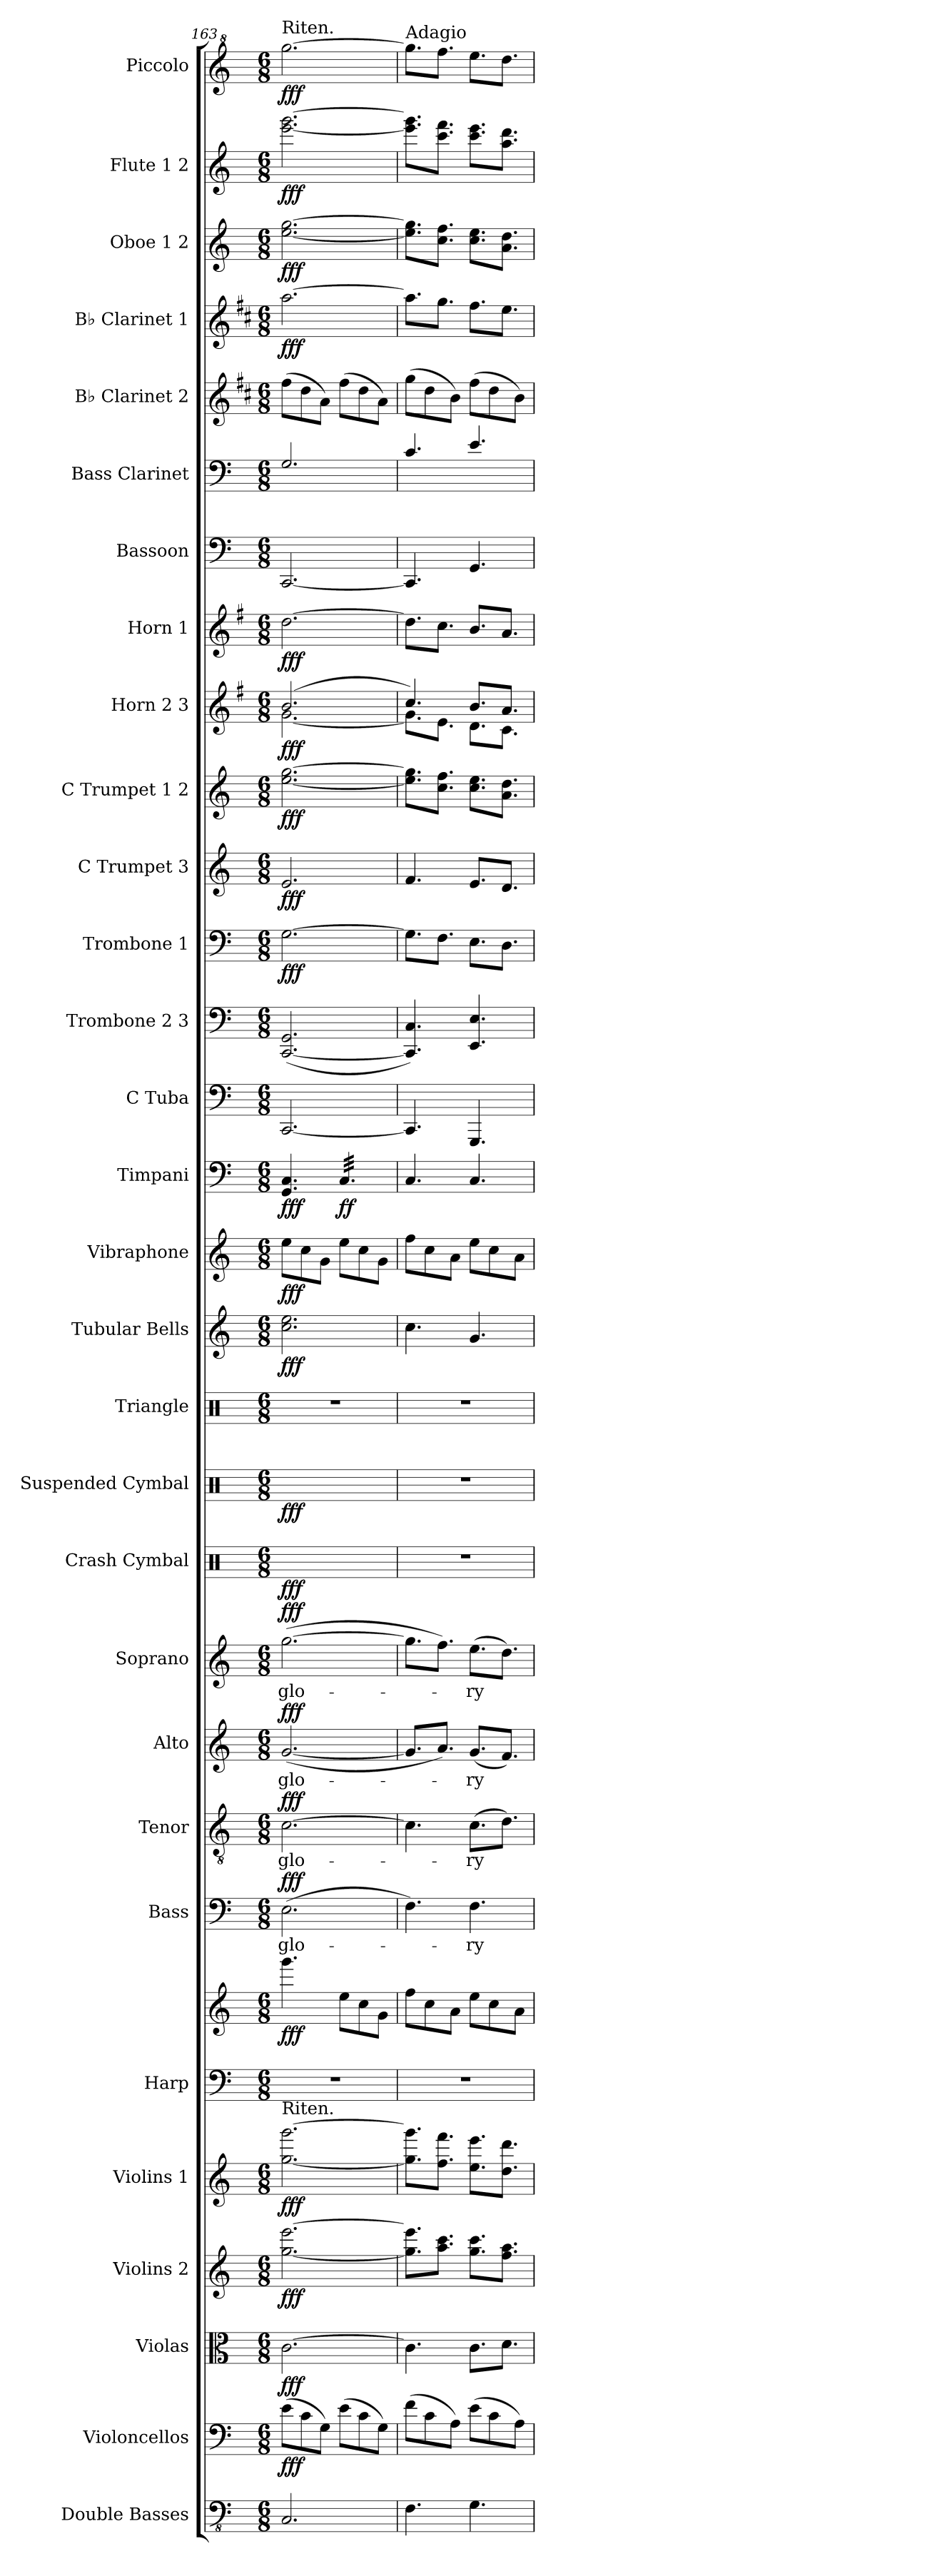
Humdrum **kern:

**kern	**kern	**dynam	**kern	**dynam	**kern	**dynam	**kern	**dynam	**kern	**kern	**dynam	**kern	**text	**dynam	**kern	**text	**dynam	**kern	**text	**dynam	**kern	**text	**dynam	**kern	**dynam	**kern	**dynam	**kern	**kern	**dynam	**kern	**dynam	**kern	**dynam	**kern	**kern	**kern	**dynam	**kern	**dynam	**kern	**dynam	**kern	**dynam	**kern	**dynam	**kern	**kern	**kern	**kern	**dynam	**kern	**dynam	**kern	**dynam	**kern	**dynam
*part30	*part29	*part29	*part28	*part28	*part27	*part27	*part26	*part26	*part25	*part25	*part25	*part24	*part24	*part24	*part23	*part23	*part23	*part22	*part22	*part22	*part21	*part21	*part21	*part20	*part20	*part19	*part19	*part18	*part17	*part17	*part16	*part16	*part15	*part15	*part14	*part13	*part12	*part12	*part11	*part11	*part10	*part10	*part9	*part9	*part8	*part8	*part7	*part6	*part5	*part4	*part4	*part3	*part3	*part2	*part2	*part1	*part1
*staff31	*staff30	*staff30	*staff29	*staff29	*staff28	*staff28	*staff27	*staff27	*staff26	*staff25	*staff25/26	*staff24	*staff24	*staff24	*staff23	*staff23	*staff23	*staff22	*staff22	*staff22	*staff21	*staff21	*staff21	*staff20	*staff20	*staff19	*staff19	*staff18	*staff17	*staff17	*staff16	*staff16	*staff15	*staff15	*staff14	*staff13	*staff12	*staff12	*staff11	*staff11	*staff10	*staff10	*staff9	*staff9	*staff8	*staff8	*staff7	*staff6	*staff5	*staff4	*staff4	*staff3	*staff3	*staff2	*staff2	*staff1	*staff1
*I"Double Basses	*I"Violoncellos	*	*I"Violas	*	*I"Violins 2	*	*I"Violins 1	*	*I"Harp	*	*	*I"Bass	*	*	*I"Tenor	*	*	*I"Alto	*	*	*I"Soprano	*	*	*I"Crash Cymbal	*	*I"Suspended Cymbal	*	*I"Triangle	*I"Tubular Bells	*	*I"Vibraphone	*	*I"Timpani	*	*I"C Tuba	*I"Trombone 2 3	*I"Trombone 1	*	*I"C Trumpet 3	*	*I"C Trumpet 1 2	*	*I"Horn 2 3	*	*I"Horn 1	*	*I"Bassoon	*I"Bass Clarinet	*I"B♭ Clarinet 2	*I"B♭ Clarinet 1	*	*I"Oboe 1 2	*	*I"Flute 1 2	*	*I"Piccolo	*
*I'Dbs.	*I'Vlcs.	*	*I'Vlas.	*	*I'Vlns. 2	*	*I'Vlns. 1	*	*I'Hrp.	*	*	*I'B.	*	*	*I'T.	*	*	*I'A.	*	*	*I'S.	*	*	*I'Cr. Cym.	*	*I'Susp. Cym.	*	*I'Trgl.	*I'Tu. Be.	*	*I'Vib.	*	*I'Timp.	*	*I'C Tu.	*I'Trb. 2 3	*I'Trb. 1	*	*I'C Tpt. 3	*	*I'C Tpt. 1 2	*	*I'Hn. 2 3	*	*I'Hn. 1	*	*I'Bsn.	*I'B. Cl.	*I'B♭ Cl. 2	*I'B♭ Cl. 1	*	*I'Ob. 1 2	*	*I'Fl. 1 2	*	*I'Picc.	*
*clefFv4	*clefF4	*	*clefC3	*	*clefG2	*	*clefG2	*	*clefF4	*clefG2	*	*clefF4	*	*	*clefGv2	*	*	*clefG2	*	*	*clefG2	*	*	*clefX	*	*clefX	*	*clefX	*clefG2	*	*	*	*clefF4	*	*clefF4	*clefF4	*clefF4	*	*clefG2	*	*clefG2	*	*clefG2	*	*clefG2	*	*clefF4	*	*clefG2	*clefG2	*	*clefG2	*	*clefG2	*	*clefG^2	*
*	*	*	*	*	*	*	*	*	*	*	*	*	*	*	*	*	*	*	*	*	*	*	*	*	*	*	*	*	*	*	*	*	*	*	*	*	*	*	*	*	*	*	*ITrd4c7	*	*ITrd4c7	*	*	*ITrd8c14	*ITrd1c2	*ITrd1c2	*	*	*	*	*	*ITrd-7c-12	*
*k[]	*k[]	*	*k[]	*	*k[]	*	*k[]	*	*k[]	*k[]	*	*k[]	*	*	*k[]	*	*	*k[]	*	*	*k[]	*	*	*k[]	*	*k[]	*	*k[]	*k[]	*	*k[]	*	*k[]	*	*k[]	*k[]	*k[]	*	*k[]	*	*k[]	*	*k[]	*	*k[]	*	*k[]	*k[]	*k[]	*k[]	*	*k[]	*	*k[]	*	*k[]	*
*C:	*C:	*	*C:	*	*C:	*	*C:	*	*C:	*C:	*	*C:	*	*	*C:	*	*	*C:	*	*	*C:	*	*	*C:	*	*C:	*	*C:	*C:	*	*C:	*	*C:	*	*C:	*C:	*C:	*	*C:	*	*C:	*	*C:	*	*C:	*	*C:	*C:	*C:	*C:	*	*C:	*	*C:	*	*C:	*
*M6/8	*M6/8	*	*M6/8	*	*M6/8	*	*M6/8	*	*M6/8	*M6/8	*	*M6/8	*	*	*M6/8	*	*	*M6/8	*	*	*M6/8	*	*	*M6/8	*	*M6/8	*	*M6/8	*M6/8	*	*M6/8	*	*M6/8	*	*M6/8	*M6/8	*M6/8	*	*M6/8	*	*M6/8	*	*M6/8	*	*M6/8	*	*M6/8	*M6/8	*M6/8	*M6/8	*	*M6/8	*	*M6/8	*	*M6/8	*
=163	=163	=163	=163	=163	=163	=163	=163	=163	=163	=163	=163	=163	=163	=163	=163	=163	=163	=163	=163	=163	=163	=163	=163	=163	=163	=163	=163	=163	=163	=163	=163	=163	=163	=163	=163	=163	=163	=163	=163	=163	=163	=163	=163	=163	=163	=163	=163	=163	=163	=163	=163	=163	=163	=163	=163	=163	=163
*	*	*	*	*	*	*	*	*	*	*	*	*	*	*	*	*	*	*	*	*	*	*	*	*	*	*	*	*	*	*	*	*	*	*	*	*	*	*	*	*	*	*	*^	*	*	*	*	*	*	*	*	*	*	*	*	*	*
!	!	!	!	!	!	!	!	!	!	!	!	!	!	!	!	!	!	!	!	!	!	!	!	!	!	!	!	!	!	!	!	!	!	!	!	!	!	!	!	!	!	!	!	!	!	!	!	!	!	!	!	!	!	!	!	!	!LO:TX:a:t=Riten.	!
!	!	!	!	!	!	!	!LO:TX:a:t=Riten.	!	!	!	!	!	!	!	!	!	!	!	!	!	!	!	!	!	!	!	!	!	!	!	!	!	!	!	!	!	!	!	!	!	!	!	!	!	!	!	!	!	!	!	!	!	!	!	!	!	!	!
!	!	!LO:DY:b	!	!LO:DY:b	!	!LO:DY:b	!	!LO:DY:b	!	!	!LO:DY:b	!	!	!LO:DY:b	!	!	!LO:DY:b	!	!	!LO:DY:b	!	!	!LO:DY:b	!	!LO:DY:b	!	!LO:DY:b	!	!	!LO:DY:b	!	!LO:DY:b	!	!LO:DY:b	!	!	!	!LO:DY:b	!	!LO:DY:b	!	!LO:DY:b	!	!	!LO:DY:b	!	!LO:DY:b	!	!	!	!	!LO:DY:b	!	!LO:DY:b	!	!LO:DY:b	!	!LO:DY:b
2.CC/	(8e\L	fff	[2.c\	fff	[2.gg\ [2.eee\	fff	[2.gg\ [2.ggg\	fff	2.r	4.ggg\	fff	(2.E\	glo-	fff	[2.c\	glo-	fff	([2.g/	glo-	fff	([2.gg\	glo-	fff	2.R/	fff	2.R/	fff	2.r	2.cc\ 2.ee\	fff	8ee\L	fff	4.GG/ 4.C/	fff	[2.CC/	([2.CC/ 2.GG/	[2.G\	fff	2.e/	fff	[2.ee\ [2.gg\	fff	(2.e/	[2.c\	fff	[2.g\	fff	[2.CC/	2.GG/	(8ee\L	[2.gg\	fff	[2.ee\ [2.gg\	fff	[2.eee\ [2.ggg\	fff	[2.gggg\	fff
.	8c\	.	.	.	.	.	.	.	.	.	.	.	.	.	.	.	.	.	.	.	.	.	.	.	.	.	.	.	.	.	8cc\	.	.	.	.	.	.	.	.	.	.	.	.	.	.	.	.	.	.	8cc\	.	.	.	.	.	.	.	.
.	8G\J)	.	.	.	.	.	.	.	.	.	.	.	.	.	.	.	.	.	.	.	.	.	.	.	.	.	.	.	.	.	8g\J	.	.	.	.	.	.	.	.	.	.	.	.	.	.	.	.	.	.	8g\J)	.	.	.	.	.	.	.	.
!	!	!	!	!	!	!	!	!	!	!	!	!	!	!	!	!	!	!	!	!	!	!	!	!	!	!	!	!	!	!	!	!	!	!LO:DY:b	!	!	!	!	!	!	!	!	!	!	!	!	!	!	!	!	!	!	!	!	!	!	!	!
*	*	*	*	*	*	*	*	*	*	*	*	*	*	*	*	*	*	*	*	*	*	*	*	*	*	*	*	*	*	*	*	*	*tremolo	*	*	*	*	*	*	*	*	*	*	*	*	*	*	*	*	*	*	*	*	*	*	*	*	*
.	(8e\L	.	.	.	.	.	.	.	.	8ee\L	.	.	.	.	.	.	.	.	.	.	.	.	.	.	.	.	.	.	.	.	8ee\L	.	32C/LLL	ff	.	.	.	.	.	.	.	.	.	.	.	.	.	.	.	(8ee\L	.	.	.	.	.	.	.	.
.	.	.	.	.	.	.	.	.	.	.	.	.	.	.	.	.	.	.	.	.	.	.	.	.	.	.	.	.	.	.	.	.	32C/	.	.	.	.	.	.	.	.	.	.	.	.	.	.	.	.	.	.	.	.	.	.	.	.	.
.	.	.	.	.	.	.	.	.	.	.	.	.	.	.	.	.	.	.	.	.	.	.	.	.	.	.	.	.	.	.	.	.	32C/	.	.	.	.	.	.	.	.	.	.	.	.	.	.	.	.	.	.	.	.	.	.	.	.	.
.	.	.	.	.	.	.	.	.	.	.	.	.	.	.	.	.	.	.	.	.	.	.	.	.	.	.	.	.	.	.	.	.	32C/	.	.	.	.	.	.	.	.	.	.	.	.	.	.	.	.	.	.	.	.	.	.	.	.	.
.	8c\	.	.	.	.	.	.	.	.	8cc\	.	.	.	.	.	.	.	.	.	.	.	.	.	.	.	.	.	.	.	.	8cc\	.	32C/	.	.	.	.	.	.	.	.	.	.	.	.	.	.	.	.	8cc\	.	.	.	.	.	.	.	.
.	.	.	.	.	.	.	.	.	.	.	.	.	.	.	.	.	.	.	.	.	.	.	.	.	.	.	.	.	.	.	.	.	32C/	.	.	.	.	.	.	.	.	.	.	.	.	.	.	.	.	.	.	.	.	.	.	.	.	.
.	.	.	.	.	.	.	.	.	.	.	.	.	.	.	.	.	.	.	.	.	.	.	.	.	.	.	.	.	.	.	.	.	32C/	.	.	.	.	.	.	.	.	.	.	.	.	.	.	.	.	.	.	.	.	.	.	.	.	.
.	.	.	.	.	.	.	.	.	.	.	.	.	.	.	.	.	.	.	.	.	.	.	.	.	.	.	.	.	.	.	.	.	32C/	.	.	.	.	.	.	.	.	.	.	.	.	.	.	.	.	.	.	.	.	.	.	.	.	.
.	8G\J)	.	.	.	.	.	.	.	.	8g\J	.	.	.	.	.	.	.	.	.	.	.	.	.	.	.	.	.	.	.	.	8g\J	.	32C/	.	.	.	.	.	.	.	.	.	.	.	.	.	.	.	.	8g\J)	.	.	.	.	.	.	.	.
.	.	.	.	.	.	.	.	.	.	.	.	.	.	.	.	.	.	.	.	.	.	.	.	.	.	.	.	.	.	.	.	.	32C/	.	.	.	.	.	.	.	.	.	.	.	.	.	.	.	.	.	.	.	.	.	.	.	.	.
.	.	.	.	.	.	.	.	.	.	.	.	.	.	.	.	.	.	.	.	.	.	.	.	.	.	.	.	.	.	.	.	.	32C/	.	.	.	.	.	.	.	.	.	.	.	.	.	.	.	.	.	.	.	.	.	.	.	.	.
.	.	.	.	.	.	.	.	.	.	.	.	.	.	.	.	.	.	.	.	.	.	.	.	.	.	.	.	.	.	.	.	.	32C/JJJ	.	.	.	.	.	.	.	.	.	.	.	.	.	.	.	.	.	.	.	.	.	.	.	.	.
*	*	*	*	*	*	*	*	*	*	*	*	*	*	*	*	*	*	*	*	*	*	*	*	*	*	*	*	*	*	*	*	*	*Xtremolo	*	*	*	*	*	*	*	*	*	*	*	*	*	*	*	*	*	*	*	*	*	*	*	*	*
=164	=164	=164	=164	=164	=164	=164	=164	=164	=164	=164	=164	=164	=164	=164	=164	=164	=164	=164	=164	=164	=164	=164	=164	=164	=164	=164	=164	=164	=164	=164	=164	=164	=164	=164	=164	=164	=164	=164	=164	=164	=164	=164	=164	=164	=164	=164	=164	=164	=164	=164	=164	=164	=164	=164	=164	=164	=164	=164
!	!	!	!	!	!	!	!	!	!	!	!	!	!	!	!	!	!	!	!	!	!	!	!	!	!	!	!	!	!	!	!	!	!	!	!	!	!	!	!	!	!	!	!	!	!	!	!	!	!	!	!	!	!	!	!	!	!LO:TX:a:t=Adagio	!
4.FF\	(8f\L	.	4.c\]	.	8.gg\] 8.eee\]L	.	8.gg\] 8.ggg\]L	.	2.r	8ff\L	.	4.F\)	.	.	4.c\]	.	.	8.g/L]	.	.	8.gg\L]	.	.	2.r	.	2.r	.	2.r	4.cc\	.	8ff\L	.	4.C/	.	4.CC/]	4.CC/] 4.C/)	8.G\L]	.	4.f/	.	8.ee\] 8.gg\]L	.	4.f/)	8.c\L]	.	8.g\L]	.	4.CC/]	4.C/	(8ff\L	8.gg\L]	.	8.ee\] 8.gg\]L	.	8.eee\] 8.ggg\]L	.	8.gggg\L]	.
.	8c\	.	.	.	.	.	.	.	.	8cc\	.	.	.	.	.	.	.	.	.	.	.	.	.	.	.	.	.	.	.	.	8cc\	.	.	.	.	.	.	.	.	.	.	.	.	.	.	.	.	.	.	8cc\	.	.	.	.	.	.	.	.
.	.	.	.	.	8.aa\ 8.ccc\J	.	8.ff\ 8.fff\J	.	.	.	.	.	.	.	.	.	.	8.a/J)	.	.	8.ff\J)	.	.	.	.	.	.	.	.	.	.	.	.	.	.	.	8.F\J	.	.	.	8.cc\ 8.ff\J	.	.	8.A\J	.	8.f\J	.	.	.	.	8.ff\J	.	8.cc\ 8.ff\J	.	8.ccc\ 8.fff\J	.	8.ffff\J	.
.	8A\J)	.	.	.	.	.	.	.	.	8a\J	.	.	.	.	.	.	.	.	.	.	.	.	.	.	.	.	.	.	.	.	8a\J	.	.	.	.	.	.	.	.	.	.	.	.	.	.	.	.	.	.	8a\J)	.	.	.	.	.	.	.	.
4.GG\	(8e\L	.	8.c\L	.	8.gg\ 8.ccc\L	.	8.ee\ 8.eee\L	.	.	8ee\L	.	4.F\	-ry	.	(8.c\L	-ry	.	(8.g/L	-ry	.	(8.ee\L	-ry	.	.	.	.	.	.	4.g/	.	8ee\L	.	4.C/	.	4.GGG/	4.EE/ 4.E/	8.E\L	.	8.e/L	.	8.cc\ 8.ee\L	.	8.e/L	8.G\L	.	8.e/L	.	4.GG/	4.E/	(8ee\L	8.ee\L	.	8.cc\ 8.ee\L	.	8.ccc\ 8.eee\L	.	8.eeee\L	.
.	8c\	.	.	.	.	.	.	.	.	8cc\	.	.	.	.	.	.	.	.	.	.	.	.	.	.	.	.	.	.	.	.	8cc\	.	.	.	.	.	.	.	.	.	.	.	.	.	.	.	.	.	.	8cc\	.	.	.	.	.	.	.	.
.	.	.	8.d\J	.	8.ff\ 8.aa\J	.	8.dd\ 8.ddd\J	.	.	.	.	.	.	.	8.d\J)	.	.	8.f/J)	.	.	8.dd\J)	.	.	.	.	.	.	.	.	.	.	.	.	.	.	.	8.D\J	.	8.d/J	.	8.a\ 8.dd\J	.	8.d/J	8.F\J	.	8.d/J	.	.	.	.	8.dd\J	.	8.a\ 8.dd\J	.	8.aa\ 8.ddd\J	.	8.dddd\J	.
.	8A\J)	.	.	.	.	.	.	.	.	8a\J	.	.	.	.	.	.	.	.	.	.	.	.	.	.	.	.	.	.	.	.	8a\J	.	.	.	.	.	.	.	.	.	.	.	.	.	.	.	.	.	.	8a\J)	.	.	.	.	.	.	.	.
*	*	*	*	*	*	*	*	*	*	*	*	*	*	*	*	*	*	*	*	*	*	*	*	*	*	*	*	*	*	*	*	*	*	*	*	*	*	*	*	*	*	*	*v	*v	*	*	*	*	*	*	*	*	*	*	*	*	*	*
=	=	=	=	=	=	=	=	=	=	=	=	=	=	=	=	=	=	=	=	=	=	=	=	=	=	=	=	=	=	=	=	=	=	=	=	=	=	=	=	=	=	=	=	=	=	=	=	=	=	=	=	=	=	=	=	=	=
*-	*-	*-	*-	*-	*-	*-	*-	*-	*-	*-	*-	*-	*-	*-	*-	*-	*-	*-	*-	*-	*-	*-	*-	*-	*-	*-	*-	*-	*-	*-	*-	*-	*-	*-	*-	*-	*-	*-	*-	*-	*-	*-	*-	*-	*-	*-	*-	*-	*-	*-	*-	*-	*-	*-	*-	*-	*-
